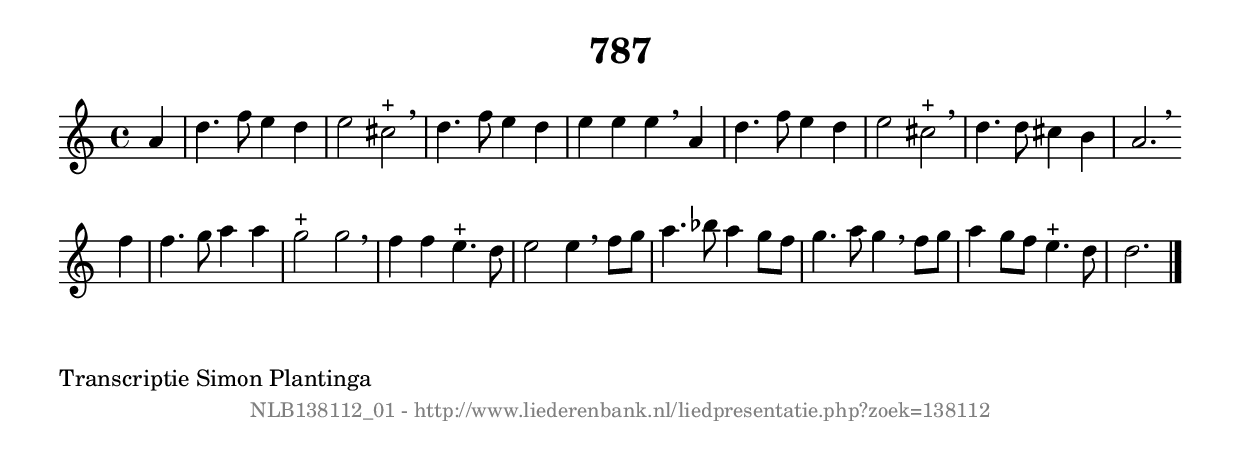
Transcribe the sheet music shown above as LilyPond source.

%
% produced by wce2krn 1.64 (7 June 2014)
%
\version"2.16"
#(append! paper-alist '(("long" . (cons (* 210 mm) (* 2000 mm)))))
#(set-default-paper-size "long")
sb = {\breathe}
mBreak = {\breathe }
bBreak = {\breathe }
x = {\once\override NoteHead #'style = #'cross }
gl=\glissando
itime={\override Staff.TimeSignature #'stencil = ##f }
ficta = {\once\set suggestAccidentals = ##t}
fine = {\once\override Score.RehearsalMark #'self-alignment-X = #1 \mark \markup {\italic{Fine}}}
dc = {\once\override Score.RehearsalMark #'self-alignment-X = #1 \mark \markup {\italic{D.C.}}}
dcf = {\once\override Score.RehearsalMark #'self-alignment-X = #1 \mark \markup {\italic{D.C. al Fine}}}
dcc = {\once\override Score.RehearsalMark #'self-alignment-X = #1 \mark \markup {\italic{D.C. al Coda}}}
ds = {\once\override Score.RehearsalMark #'self-alignment-X = #1 \mark \markup {\italic{D.S.}}}
dsf = {\once\override Score.RehearsalMark #'self-alignment-X = #1 \mark \markup {\italic{D.S. al Fine}}}
dsc = {\once\override Score.RehearsalMark #'self-alignment-X = #1 \mark \markup {\italic{D.S. al Coda}}}
pv = {\set Score.repeatCommands = #'((volta "1"))}
sv = {\set Score.repeatCommands = #'((volta "2"))}
tv = {\set Score.repeatCommands = #'((volta "3"))}
qv = {\set Score.repeatCommands = #'((volta "4"))}
xv = {\set Score.repeatCommands = #'((volta #f))}
\header{ tagline = ""
title = "787"
}
\score {{
\key d \dorian
\relative g'
{
\set melismaBusyProperties = #'()
\partial 32*8
\time 4/4
\tempo 4=120
\override Score.MetronomeMark #'transparent = ##t
\override Score.RehearsalMark #'break-visibility = #(vector #t #t #f)
a4 | d4. f8 e4 d4 | e2 cis2^"+" \sb | d4. f8 e4 d4 | e4 e4 e4 \sb a,4 | d4. f8 e4 d4 | e2 cis2^"+" \sb | d4. d8 cis4 b4 | a2. \bar ":|:" \bBreak
f'4 | f4. g8 a4 a4 | g2^"+" g2 \sb | f4 f4 e4.^"+" d8 | e2 e4 \sb f8 g8 | a4. bes8 a4 g8 f8 | g4. a8 g4 \sb f8 g8 | a4 g8 f8 e4.^"+" d8 | d2. \bar "|."
 }}
 \midi { }
 \layout {
            indent = 0.0\cm
}
}
\markup { \wordwrap-string #" 
Transcriptie Simon Plantinga
"}
\markup { \vspace #0 } \markup { \with-color #grey \fill-line { \center-column { \smaller "NLB138112_01 - http://www.liederenbank.nl/liedpresentatie.php?zoek=138112" } } }
